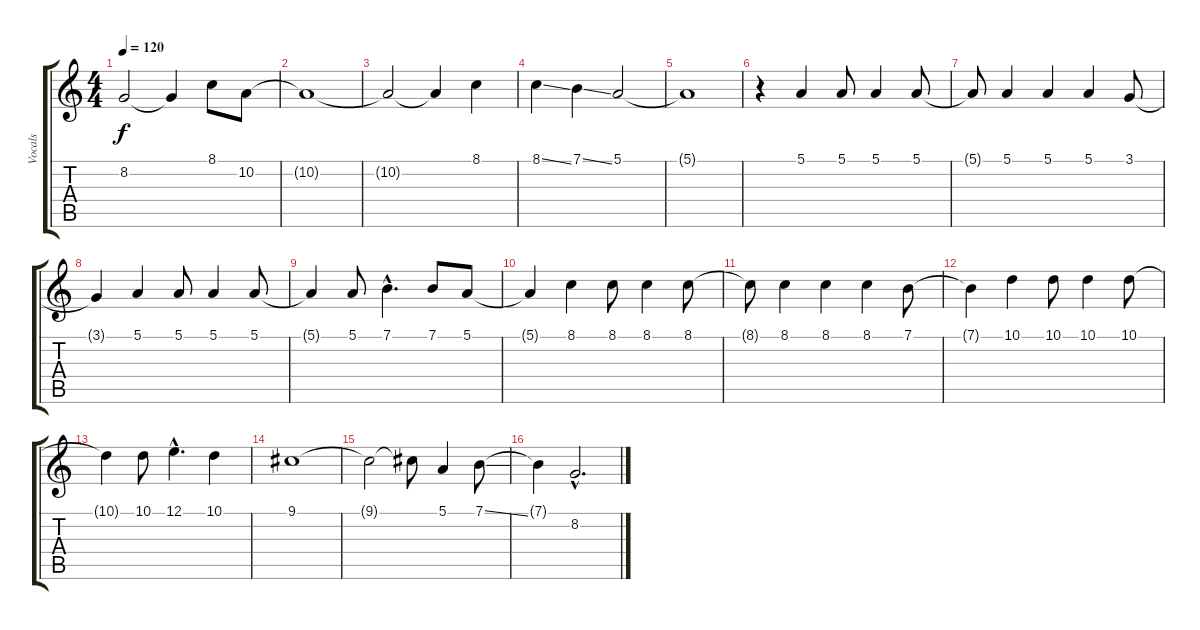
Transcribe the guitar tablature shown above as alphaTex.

\track ("Vocals" "Vocals") {instrument trumpet}
\staff {score tabs}
\tuning (E4 B3 G3 D3 A2 E2) {hide}
\ts (4 4)
\tempo 120
\clef g2
\ks c
8.2{t}.2{dy f} 8.2{t}.4 8.1.8 10.2.8 |
10.2{t}.1 |
10.2{t}.2 10.2{t}.4 8.1.4 |
8.1{ss}.4 7.1{ss}.4 5.1.2 |
5.1{t}.1 |
r.4 5.1.4 5.1.8 5.1.4 5.1.8 |
5.1{t}.8 5.1.4 5.1.4 5.1.4 3.1.8 |
3.1{t}.4 5.1.4 5.1.8 5.1.4 5.1.8 |
5.1{t}.4 5.1.8 7.1{hac}.4{d} 7.1.8 5.1.8 |
5.1{t}.4 8.1.4 8.1.8 8.1.4 8.1.8 |
8.1{t}.8 8.1.4 8.1.4 8.1.4 7.1.8 |
7.1{t}.4 10.1.4 10.1.8 10.1.4 10.1.8 |
10.1{t}.4 10.1.8 12.1{hac}.4{d} 10.1.4 |
9.1.1 |
9.1{t}.2 9.1{t}.8 5.1.4 7.1{ss}.8 |
7.1{t}.4 8.2{hac}.2{d}
